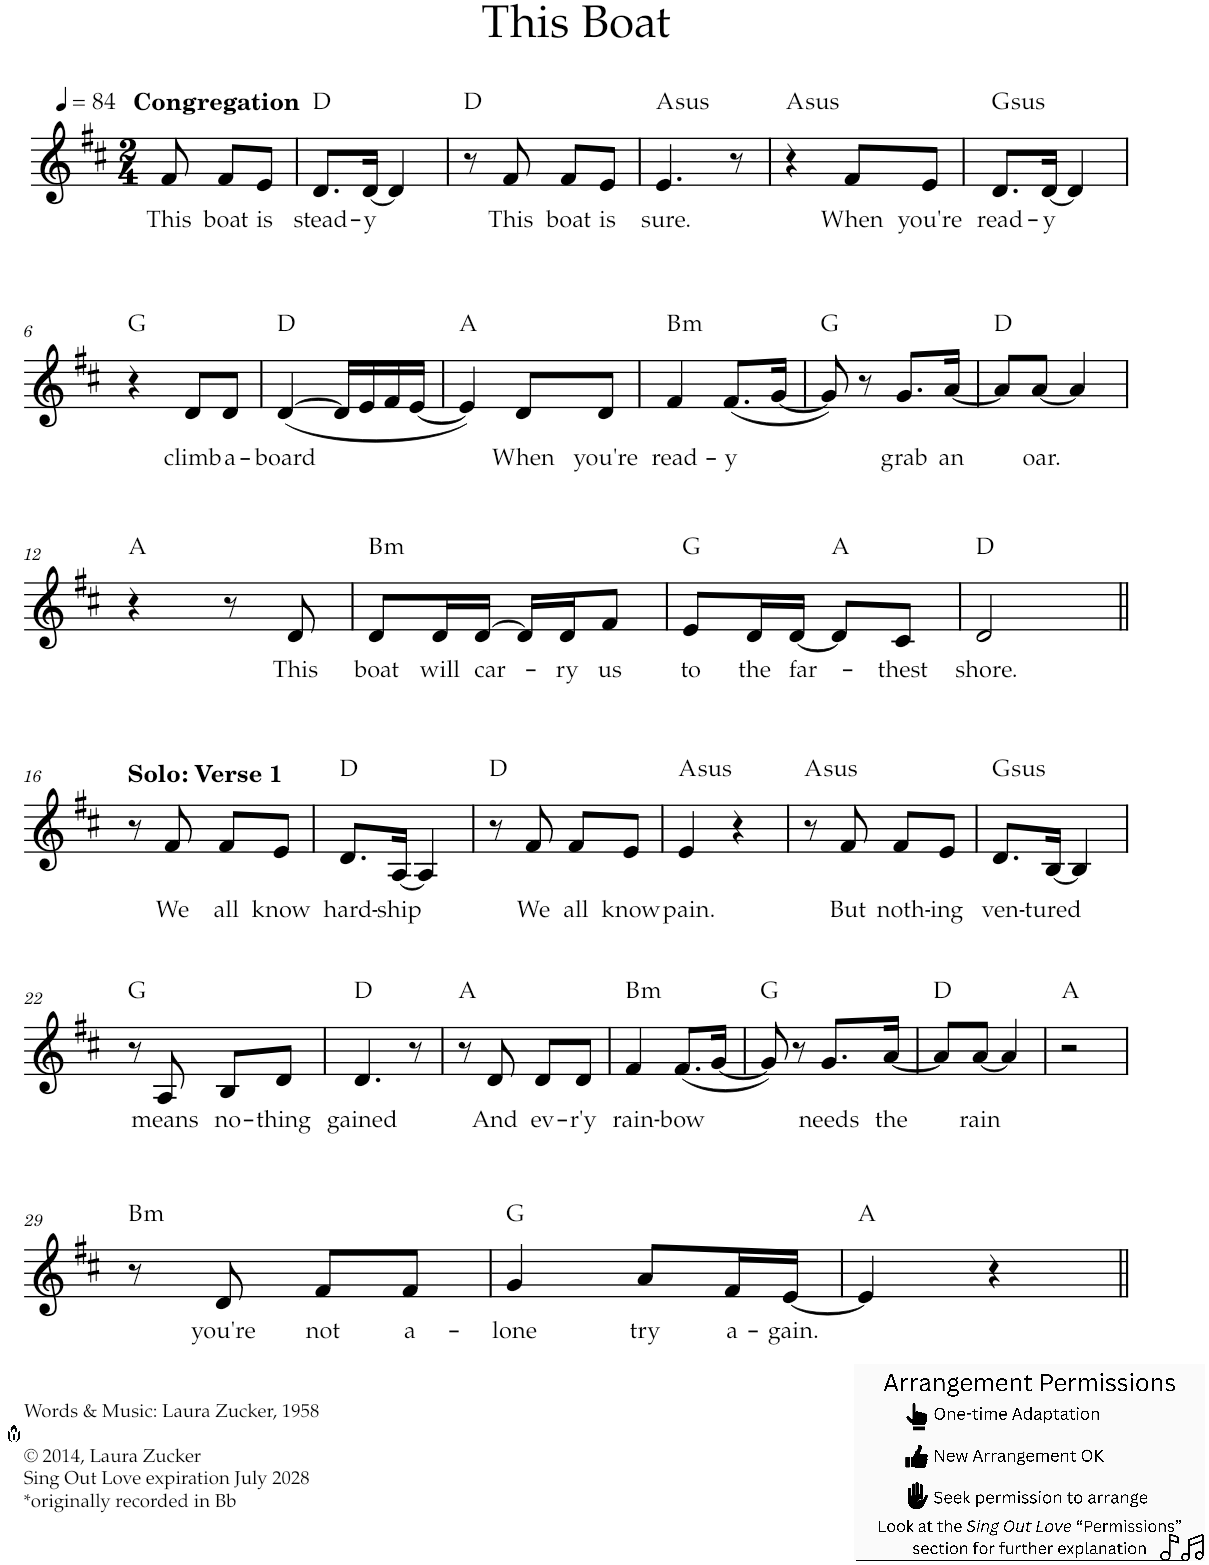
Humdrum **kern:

**kern	**text	**harte
*part1	*part1	*part1
*staff1	*staff1	*
*I"Violin	*	*
*I'Vln.	*	*
*clefG2	*	*
*k[f#c#]	*	*
*M2/4	*	*
*MM84	*	*
=	=	=
!LO:TX:a:B:t=Congregation	!	!
!	!LO:LY:b	!
8f#/	This	.
!	!LO:LY:b	!
8f#/L	boat	.
!	!LO:LY:b	!
8e/J	is	.
=1	=1	=1
!	!LO:LY:b	!
8.d/L	stead-	D:maj
!	!LO:LY:b	!
[16d/Jk	-y	.
4d/]	.	.
=2	=2	=2
8r	.	D:maj
!	!LO:LY:b	!
8f#/	This	.
!	!LO:LY:b	!
8f#/L	boat	.
!	!LO:LY:b	!
8e/J	is	.
=3	=3	=3
!	!LO:LY:b	!LO:H:kt=sus
4.e/	sure.	A:sus4
8r	.	.
=4	=4	=4
!	!	!LO:H:kt=sus
4r	.	A:sus4
!	!LO:LY:b	!
8f#/L	When	.
!	!LO:LY:b	!
8e/J	you're	.
=5	=5	=5
!	!LO:LY:b	!LO:H:kt=sus
8.d/L	read-	G:sus4
!	!LO:LY:b	!
[16d/Jk	-y	.
4d/]	.	.
!!LO:LB:g=z
=6	=6	=6
4r	.	G:maj
!	!LO:LY:b	!
8d/L	climb	.
!	!LO:LY:b	!
8d/J	a-	.
=7	=7	=7
!	!LO:LY:b	!
([>4d/	-board	D:maj
16d/LL]	.	.
16e/	.	.
16f#/	.	.
[16e/JJ	.	.
=8	=8	=8
4e/])	.	A:maj
!	!LO:LY:b	!
8d/L	When	.
!	!LO:LY:b	!
8d/J	you're	.
=9	=9	=9
!	!LO:LY:b	!LO:H:kt=m
4f#/	read-	B:min
!	!LO:LY:b	!
(8.f#/L	-y	.
[16g/Jk	.	.
=10	=10	=10
8g/])	.	G:maj
8r	.	.
!	!LO:LY:b	!
8.g/L	grab	.
!	!LO:LY:b	!
[16a/Jk	an	.
=11	=11	=11
8a/L]	.	D:maj
!	!LO:LY:b	!
[8a/J	oar.	.
4a/]	.	.
!!LO:LB:g=z
=12	=12	=12
4r	.	A:maj
8r	.	.
!	!LO:LY:b	!
8d/	This	.
=13	=13	=13
!	!LO:LY:b	!LO:H:kt=m
8d/L	boat	B:min
!	!LO:LY:b	!
16d/L	will	.
!	!LO:LY:b	!
[>16d/JJ	car-	.
16d/LL]	.	.
!	!LO:LY:b	!
16d/J	-ry	.
!	!LO:LY:b	!
8f#/J	us	.
=14	=14	=14
!	!LO:LY:b	!
8e/L	to	G:maj
!	!LO:LY:b	!
16d/L	the	.
!	!LO:LY:b	!
[16d/JJ	far-	.
8d/L]	.	A:maj
!	!LO:LY:b	!
8c#/J	-thest	.
=15	=15	=15
!	!LO:LY:b	!
2d/	shore.	D:maj
!!LO:LB:g=z
=16||	=16||	=16||
!LO:TX:a:B:t=Solo&colon; Verse 1	!	!
8r	.	.
!	!LO:LY:b	!
8f#/	We	.
!	!LO:LY:b	!
8f#/L	all	.
!	!LO:LY:b	!
8e/J	know	.
=17	=17	=17
!	!LO:LY:b	!
8.d/L	hard-	D:maj
!	!LO:LY:b	!
[16A/Jk	-ship	.
4A/]	.	.
=18	=18	=18
8r	.	D:maj
!	!LO:LY:b	!
8f#/	We	.
!	!LO:LY:b	!
8f#/L	all	.
!	!LO:LY:b	!
8e/J	know	.
=19	=19	=19
!	!LO:LY:b	!LO:H:kt=sus
4e/	pain.	A:sus4
4r	.	.
=20	=20	=20
!	!	!LO:H:kt=sus
8r	.	A:sus4
!	!LO:LY:b	!
8f#/	But	.
!	!LO:LY:b	!
8f#/L	noth-	.
!	!LO:LY:b	!
8e/J	-ing	.
=21	=21	=21
!	!LO:LY:b	!LO:H:kt=sus
8.d/L	ven-	G:sus4
!	!LO:LY:b	!
[16B/Jk	-tured	.
4B/]	.	.
!!LO:LB:g=z
=22	=22	=22
8r	.	G:maj
!	!LO:LY:b	!
8A/	means	.
!	!LO:LY:b	!
8B/L	no-	.
!	!LO:LY:b	!
8d/J	-thing	.
=23	=23	=23
!	!LO:LY:b	!
4.d/	gained	D:maj
8r	.	.
=24	=24	=24
8r	.	A:maj
!	!LO:LY:b	!
8d/	And	.
!	!LO:LY:b	!
8d/L	ev-	.
!	!LO:LY:b	!
8d/J	-r'y	.
=25	=25	=25
!	!LO:LY:b	!LO:H:kt=m
4f#/	rain-	B:min
!	!LO:LY:b	!
(8.f#/L	-bow	.
[16g/Jk	.	.
=26	=26	=26
8g/])	.	G:maj
8r	.	.
!	!LO:LY:b	!
8.g/L	needs	.
!	!LO:LY:b	!
[16a/Jk	the	.
=27	=27	=27
8a/L]	.	D:maj
!	!LO:LY:b	!
[8a/J	rain	.
4a/]	.	.
=28	=28	=28
2r	.	A:maj
!!LO:LB:g=z
=29	=29	=29
!	!	!LO:H:kt=m
8r	.	B:min
!	!LO:LY:b	!
8d/	you're	.
!	!LO:LY:b	!
8f#/L	not	.
!	!LO:LY:b	!
8f#/J	a-	.
=30	=30	=30
!	!LO:LY:b	!
4g/	-lone	G:maj
!	!LO:LY:b	!
8a/L	try	.
!	!LO:LY:b	!
16f#/L	a-	.
!	!LO:LY:b	!
[16e/JJ	-gain.	.
=31	=31	=31
4e/]	.	A:maj
4r	.	.
=||	=||	=||
*-	*-	*-
